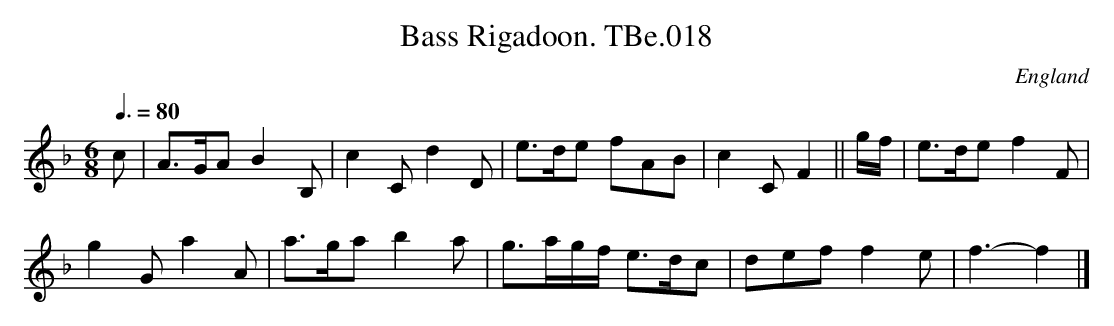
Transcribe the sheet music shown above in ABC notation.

X:1
T:Bass Rigadoon. TBe.018
L:1/8
M:6/8
O:England
Q:3/8=80
K:F Major
c | A>GA B2 B, | c2C d2D | e>de fAB | c2CF2 ||\
g/f/ | e>de f2F |!
g2G a2A | a>ga b2a | g>ag/f/ e>dc |\
def f2e | f3-f2 |]
